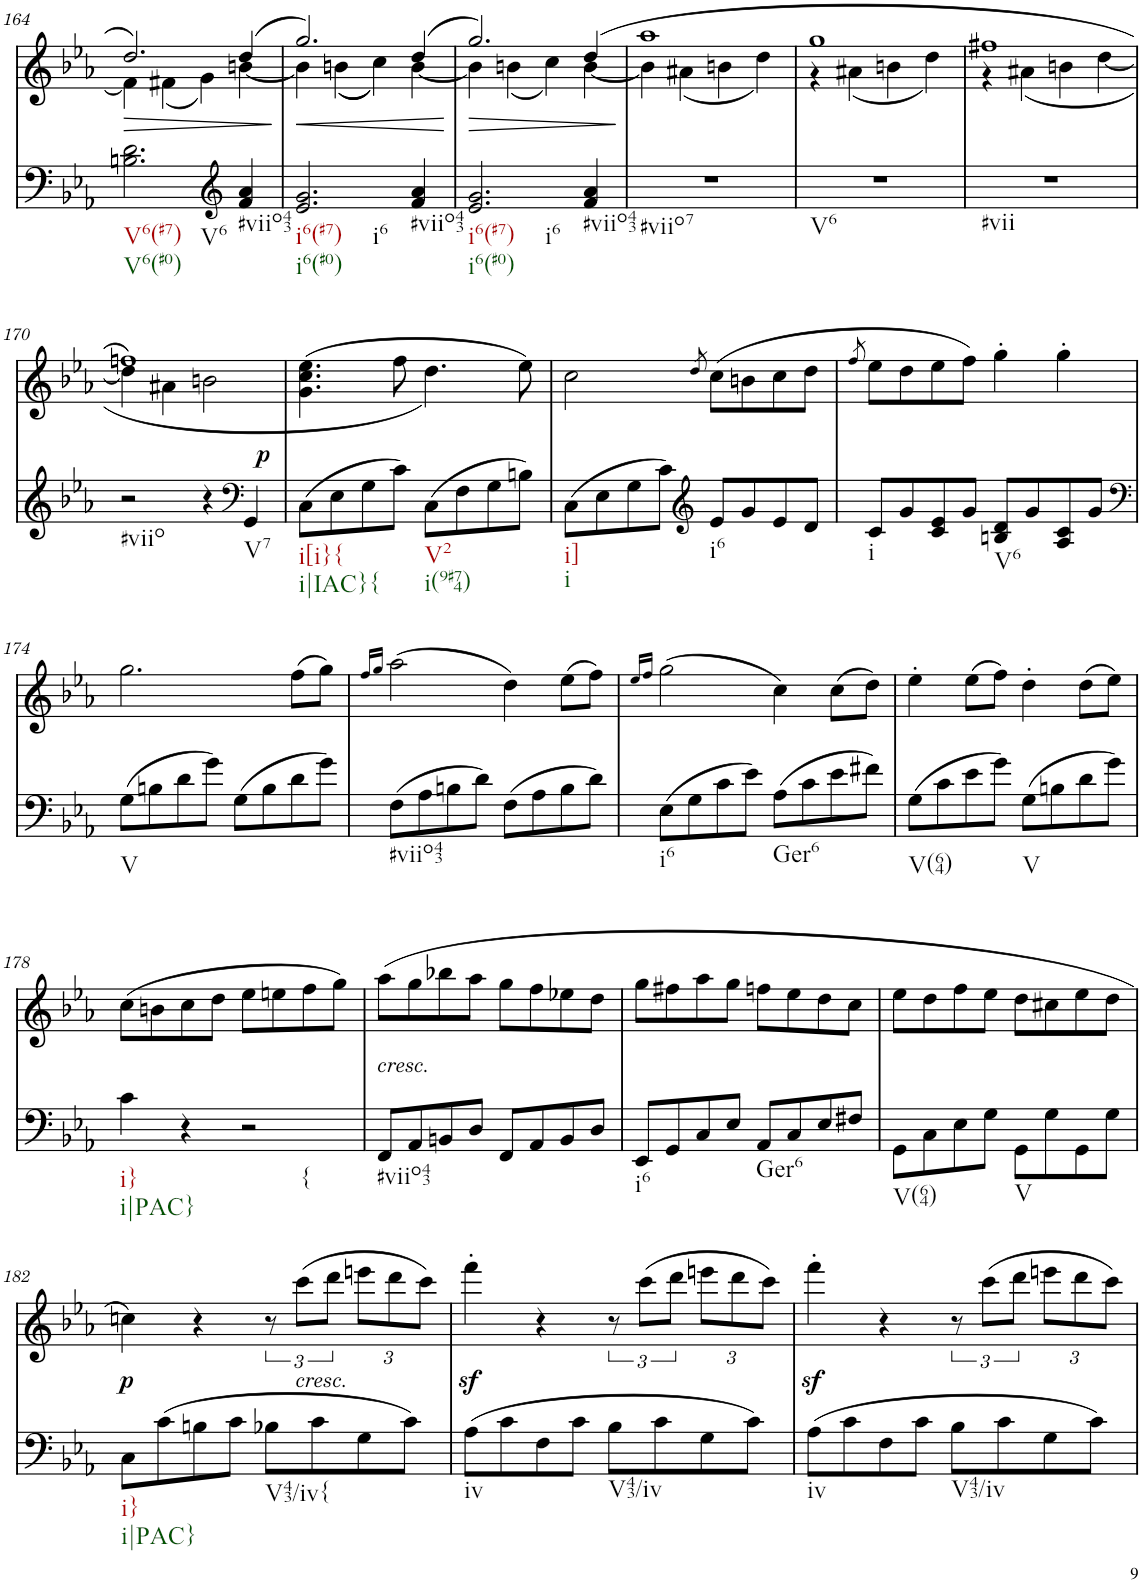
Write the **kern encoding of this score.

**kern	**dynam	**kern	**text	**dynam
*part2	*part2	*part1	*part1	*part1
*staff2	*staff2	*staff1	*staff1	*staff1
*I"piano	*	*I"piano	*	*
*I'Pno	*	*I'Pno	*	*
!!LO:PB:g=z
*clefF4	*	*clefG2	*	*
*k[b-e-a-]	*	*k[b-e-a-]	*	*
*c:	*	*c:	*	*
*M2/2	*	*M2/2	*	*
*met(c|)	*	*met(c|)	*	*
=164	=164	=164	=164	=164
!LO:TX:b:t=V6(#7)	!	!	!	!
!LO:TX:b:t=V6(#0)	!	!	!	!
!LO:TX:b:t=V6	!	!	!	!
!	!	!	!LO:LY:b	!LO:HP:b
*	*	*^	*	*
2.Bn\ 2.d\	.	2.dd/	4f#\]	>	>
.	.	.	(4f#X\	.	.
.	.	.	4g\)	.	.
*clefG2	*	*	*	*	*
!LO:TX:b:t=#viio43	!	!	!	!	!
4f/ 4a-/	.	(4dd/	[4bn\	.	.
*	*	*v	*v	*	*
.	.	.	.	]
=165	=165	=165	=165	=165
!LO:TX:b:t=i6(#7)	!	!	!	!
!LO:TX:b:t=i6(#0)	!	!	!	!
!LO:TX:b:t=i6	!	!	!	!
!	!	!	!LO:LY:b	!LO:HP:b
*	*	*^	*	*
2.e-/ 2.g/	.	2.gg/)	4b\]	<	<
.	.	.	((4bn\	.	.
.	.	.	4cc\))	.	.
!LO:TX:b:t=#viio43	!	!	!	!	!
4f/ 4a-/	.	(4dd/	[4b\	.	.
*	*	*v	*v	*	*
.	.	.	.	[
=166	=166	=166	=166	=166
!LO:TX:b:t=i6(#7)	!	!	!	!
!LO:TX:b:t=i6(#0)	!	!	!	!
!LO:TX:b:t=i6	!	!	!	!
!	!	!	!LO:LY:b	!LO:HP:b
*	*	*^	*	*
2.e-/ 2.g/	.	2.gg/)	4b\]	>	>
.	.	.	(4bn\	.	.
.	.	.	4cc\)	.	.
!LO:TX:b:t=#viio43	!	!	!	!	!
4f/ 4a-/	.	(4dd/	[4b\	.	.
*	*	*v	*v	*	*
.	.	.	.	]
=167	=167	=167	=167	=167
*	*	*^	*	*
!LO:TX:b:t=#viio7	!	!	!	!	!
1r	.	1aa-	4b\]	.	.
.	.	.	(4a#X\	.	.
.	.	.	4bn\	.	.
.	.	.	4dd\)	.	.
=168	=168	=168	=168	=168	=168
!LO:TX:b:t=V6	!	!	!	!	!
1r	.	1gg	4r	.	.
.	.	.	(4a#X\	.	.
.	.	.	4bn\	.	.
.	.	.	4dd\)	.	.
=169	=169	=169	=169	=169	=169
!LO:TX:b:t=#vii	!	!	!	!	!
1r	.	1ff#X	4r	.	.
.	.	.	(4a#X\	.	.
.	.	.	4bn\	.	.
.	.	.	[4dd\	.	.
!!LO:LB:g=z	!!
=170	=170	=170	=170	=170	=170
!LO:TX:b:t=#viio	!	!	!	!	!
2r	.	1ffn)	4dd\]	.	.
.	.	.	4a#X\	.	.
4r	.	.	2bn\	.	.
*clefF4	*	*	*	*	*
!LO:TX:b:t=V7	!	!	!	!	!
!	!LO:DY:a	!	!	!	!
4GG/	p	.	.	.	.
*	*	*v	*v	*	*
=171	=171	=171	=171	=171
!LO:TX:b:t=i[i}{	!	!	!	!
!LO:TX:b:t=i|IAC}{	!	!	!	!
!	!	!	!LO:LY:b	!
(8C\L	.	(4.g\ 4.cc\ 4.ee-\	p	.
8E-\	.	.	.	.
8G\	.	.	.	.
8c\J)	.	8ff\	.	.
!LO:TX:b:t=V2	!	!	!	!
!LO:TX:b:t=i(9#74)	!	!	!	!
(8C\L	.	4.dd\)	.	.
8F\	.	.	.	.
8G\	.	.	.	.
8Bn\J)	.	8ee-\)	.	.
=172	=172	=172	=172	=172
!LO:TX:b:t=i]	!	!	!	!
!LO:TX:b:t=i	!	!	!	!
(8C\L	.	2cc\	.	.
8E-\	.	.	.	.
8G\	.	.	.	.
8c\J)	.	.	.	.
*clefG2	*	*	*	*
.	.	8qdd/	.	.
!LO:TX:b:t=i6	!	!	!	!
8e-/L	.	(8cc\L	.	.
8g/	.	8bn\	.	.
8e-/	.	8cc\	.	.
8d/J	.	8dd\J	.	.
=173	=173	=173	=173	=173
.	.	8qff/	.	.
!LO:TX:b:t=i	!	!	!	!
8c/L	.	8ee-\L	.	.
8g/	.	8dd\	.	.
8c/ 8e-/	.	8ee-\	.	.
8g/J	.	8ff\J)	.	.
!LO:TX:b:t=V6	!	!	!	!
8Bn/ 8d/L	.	4gg'\	.	.
8g/	.	.	.	.
8A-/ 8c/	.	4gg'\	.	.
8g/J	.	.	.	.
!!LO:LB:g=z
=174	=174	=174	=174	=174
*clefF4	*	*	*	*
!LO:TX:b:t=V	!	!	!	!
(8G\L	.	2.gg\	.	.
8Bn\	.	.	.	.
8d\	.	.	.	.
8g\J)	.	.	.	.
(8G\L	.	.	.	.
8B\	.	.	.	.
8d\	.	(8ff\L	.	.
8g\J)	.	8gg\J)	.	.
=175	=175	=175	=175	=175
.	.	16qff/LL	.	.
.	.	16qgg/JJ	.	.
!LO:TX:b:t=#viio43	!	!	!	!
(8F\L	.	(2aa-\	.	.
8A-\	.	.	.	.
8Bn\	.	.	.	.
8d\J)	.	.	.	.
(8F\L	.	4dd\)	.	.
8A-\	.	.	.	.
8B\	.	(8ee-\L	.	.
8d\J)	.	8ff\J)	.	.
=176	=176	=176	=176	=176
.	.	16qee-/LL	.	.
.	.	16qff/JJ	.	.
!LO:TX:b:t=i6	!	!	!	!
(8E-\L	.	(2gg\	.	.
8G\	.	.	.	.
8c\	.	.	.	.
8e-\J)	.	.	.	.
!LO:TX:b:t=Ger6	!	!	!	!
(8A-\L	.	4cc\)	.	.
8c\	.	.	.	.
8e-\	.	(8cc\L	.	.
8f#X\J)	.	8dd\J)	.	.
=177	=177	=177	=177	=177
!LO:TX:b:t=V(64)	!	!	!	!
(8G\L	.	4ee-'\	.	.
8c\	.	.	.	.
8e-\	.	(8ee-\L	.	.
8g\J)	.	8ff\J)	.	.
!LO:TX:b:t=V	!	!	!	!
(8G\L	.	4dd'\	.	.
8Bn\	.	.	.	.
8d\	.	(8dd\L	.	.
8g\J)	.	8ee-\J)	.	.
!!LO:LB:g=z
=178	=178	=178	=178	=178
!LO:TX:b:t=i}	!	!	!	!
!LO:TX:b:t=i|PAC}	!	!	!	!
4c\	.	(8cc\L	.	.
.	.	8bn\	.	.
4r	.	8cc\	.	.
.	.	8dd\J	.	.
!LO:TX:b:t={	!	!	!	!
2r	.	8ee-\L	.	.
.	.	8een\	.	.
.	.	8ff\	.	.
.	.	8gg\J)	.	.
=179	=179	=179	=179	=179
!	!	!LO:TX:b:i:t=cresc.	!	!
!LO:TX:b:t=#viio43	!	!	!	!
!	!	!	!LO:LY:b	!
8FF/L	.	(8aa-\L	<	.
8AA-/	.	8gg\	.	.
8BBn/	.	8bb-X\	.	.
8D/J	.	8aa-\J	.	.
8FF/L	.	8gg\L	.	.
8AA-/	.	8ff\	.	.
8BB/	.	8ee-X\	.	.
8D/J	.	8dd\J	.	.
=180	=180	=180	=180	=180
!LO:TX:b:t=i6	!	!	!	!
8EE-/L	.	8gg\L	.	.
8GG/	.	8ff#X\	.	.
8C/	.	8aa-\	.	.
8E-/J	.	8gg\J	.	.
!LO:TX:b:t=Ger6	!	!	!	!
8AA-/L	.	8ffn\L	.	.
8C/	.	8ee-\	.	.
8E-/	.	8dd\	.	.
8F#X/J	.	8cc\J	.	.
=181	=181	=181	=181	=181
!LO:TX:b:t=V(64)	!	!	!	!
8GG\L	.	8ee-\L	.	.
8C\	.	8dd\	.	.
8E-\	.	8ff\	.	.
8G\J	.	8ee-\J	.	.
!LO:TX:b:t=V	!	!	!	!
8GG\L	.	8dd\L	.	.
8G\	.	8cc#X\	.	.
8GG\	.	8ee-\	.	.
8G\J	.	8dd\J	.	.
!!LO:LB:g=z
=182	=182	=182	=182	=182
!LO:TX:b:t=i}	!	!	!	!
!LO:TX:b:t=i|PAC}	!	!	!	!
!	!	!	!LO:LY:b	!LO:DY:b
8C\L	.	4ccn\)	p	p
(8c\	.	.	.	.
8Bn\	.	4r	.	.
8c\J	.	.	.	.
!LO:TX:b:t=V43/iv{	!	!	!	!
8B-X\L	.	12r	.	.
!	!	!LO:TX:b:i:t=cresc.	!	!
!	!	!	!LO:LY:b	!
.	.	(12ccc\L	<	.
8c\	.	.	.	.
.	.	12ddd\J	.	.
*	*	*Xbrackettup	*	*
8G\	.	12eeen\L	.	.
.	.	12ddd\	.	.
8c\J)	.	.	.	.
.	.	12ccc\J)	.	.
=183	=183	=183	=183	=183
!LO:TX:b:t=iv	!	!	!	!
(8A-\L	.	4fffz<'\	.	.
8c\	.	.	.	.
8F\	.	4r	.	.
8c\J	.	.	.	.
*	*	*brackettup	*	*
!LO:TX:b:t=V43/iv	!	!	!	!
8B-\L	.	12r	.	.
.	.	(12ccc\L	.	.
8c\	.	.	.	.
.	.	12ddd\J	.	.
*	*	*Xbrackettup	*	*
8G\	.	12eeen\L	.	.
.	.	12ddd\	.	.
8c\J)	.	.	.	.
.	.	12ccc\J)	.	.
=184	=184	=184	=184	=184
!LO:TX:b:t=iv	!	!	!	!
(8A-\L	.	4fffz<'\	.	.
8c\	.	.	.	.
8F\	.	4r	.	.
8c\J	.	.	.	.
*	*	*brackettup	*	*
!LO:TX:b:t=V43/iv	!	!	!	!
8B-\L	.	12r	.	.
.	.	(12ccc\L	.	.
8c\	.	.	.	.
.	.	12ddd\J	.	.
*	*	*Xbrackettup	*	*
8G\	.	12eeen\L	.	.
.	.	12ddd\	.	.
8c\J)	.	.	.	.
.	.	12ccc\J)	.	.
=	=	=	=	=
*-	*-	*-	*-	*-
